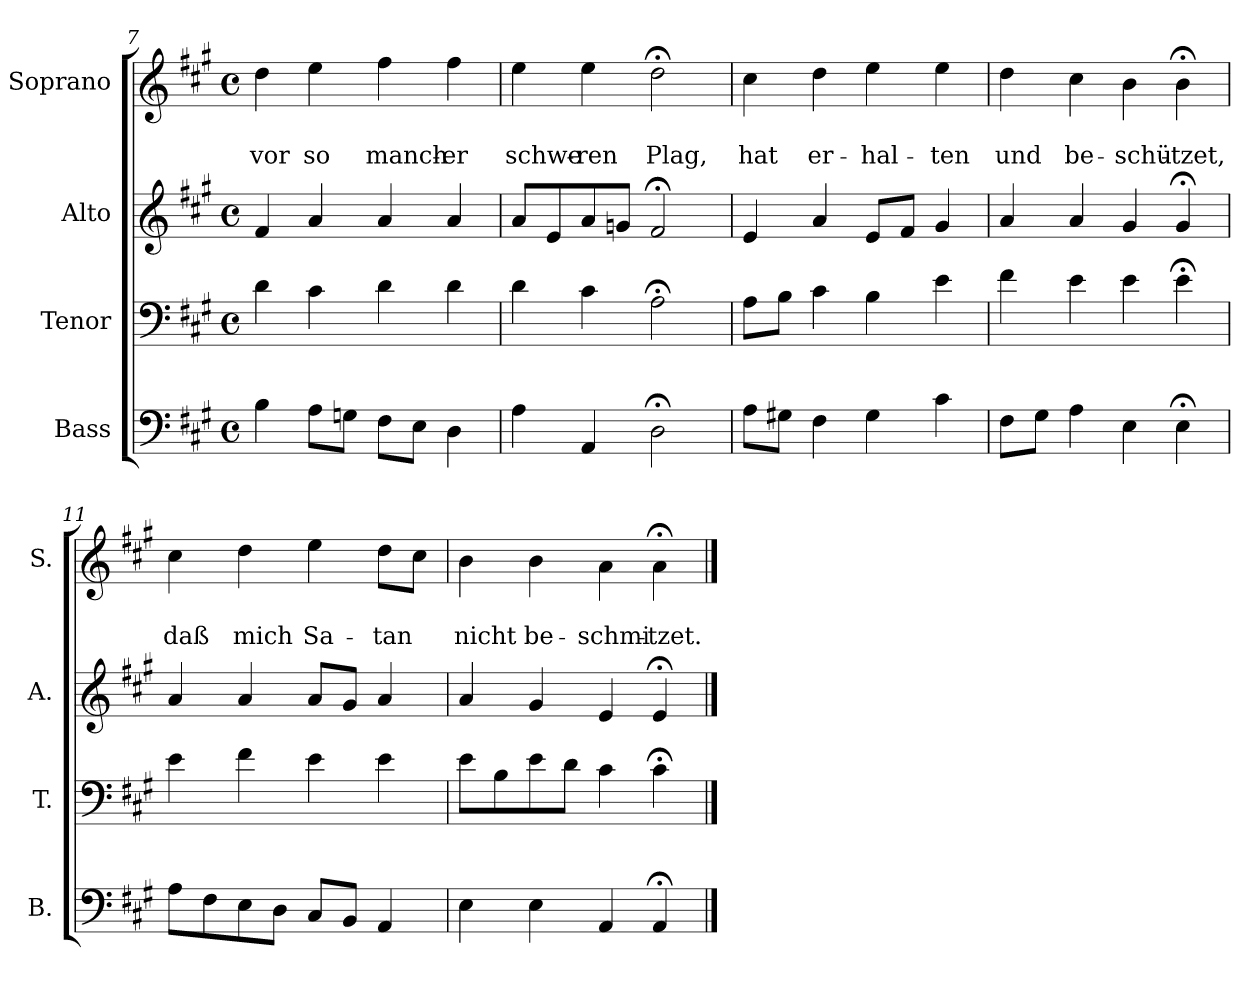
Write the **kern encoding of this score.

**kern	**kern	**kern	**kern	**text	**text
*part4	*part3	*part2	*part1	*part1	*part1
*staff4	*staff3	*staff2	*staff1	*staff1	*staff1
*I"Bass	*I"Tenor	*I"Alto	*I"Soprano	*	*
*I'B.	*I'T.	*I'A.	*I'S.	*	*
*clefF4	*clefF4	*clefG2	*clefG2	*	*
*k[f#c#g#]	*k[f#c#g#]	*k[f#c#g#]	*k[f#c#g#]	*	*
*A:	*A:	*A:	*A:	*	*
*M4/4	*M4/4	*M4/4	*M4/4	*	*
*met(c)	*met(c)	*met(c)	*met(c)	*	*
=7	=7	=7	=7	=7	=7
4B\	4d\	4f#/	4dd\	.	vor
8A\L	4c#\	4a/	4ee\	.	so
8Gn\J	.	.	.	.	.
8F#\L	4d\	4a/	4ff#\	.	manch-
8E\J	.	.	.	.	.
4D\	4d\	4a/	4ff#\	.	-er
=8	=8	=8	=8	=8	=8
4A\	4d\	8a/L	4ee\	.	schwe-
.	.	8e/	.	.	.
4AA/	4c#\	8a/	4ee\	.	-ren
.	.	8gn/J	.	.	.
2D;<\	2A;<\	2f#;</	2dd;<\	.	Plag,
!!LO:PB:g=z
=9	=9	=9	=9	=9	=9
8A\L	8A\L	4e/	4cc#\	.	hat
8G#X\J	8B\J	.	.	.	.
4F#\	4c#\	4a/	4dd\	.	er-
4G#\	4B\	8e/L	4ee\	.	-hal-
.	.	8f#/J	.	.	.
4c#\	4e\	4g#/	4ee\	.	-ten
=10	=10	=10	=10	=10	=10
8F#\L	4f#\	4a/	4dd\	.	und
8G#\J	.	.	.	.	.
4A\	4e\	4a/	4cc#\	.	be-
4E\	4e\	4g#/	4b\	.	-schü-
4E;<\	4e;<\	4g#;</	4b;<\	.	-tzet,
=11	=11	=11	=11	=11	=11
8A\L	4e\	4a/	4cc#\	.	daß
8F#\	.	.	.	.	.
8E\	4f#\	4a/	4dd\	.	mich
8D\J	.	.	.	.	.
8C#/L	4e\	8a/L	4ee\	.	Sa-
8BB/J	.	8g#/J	.	.	.
4AA/	4e\	4a/	8dd\L	.	-tan
.	.	.	8cc#\J	.	.
=12	=12	=12	=12	=12	=12
4E\	8e\L	4a/	4b\	.	nicht
.	8B\	.	.	.	.
4E\	8e\	4g#/	4b\	.	be-
.	8d\J	.	.	.	.
4AA/	4c#\	4e/	4a\	.	-schmi-
4AA;</	4c#;<\	4e;</	4a;<\	.	-tzet.
==	==	==	==	==	==
*-	*-	*-	*-	*-	*-
